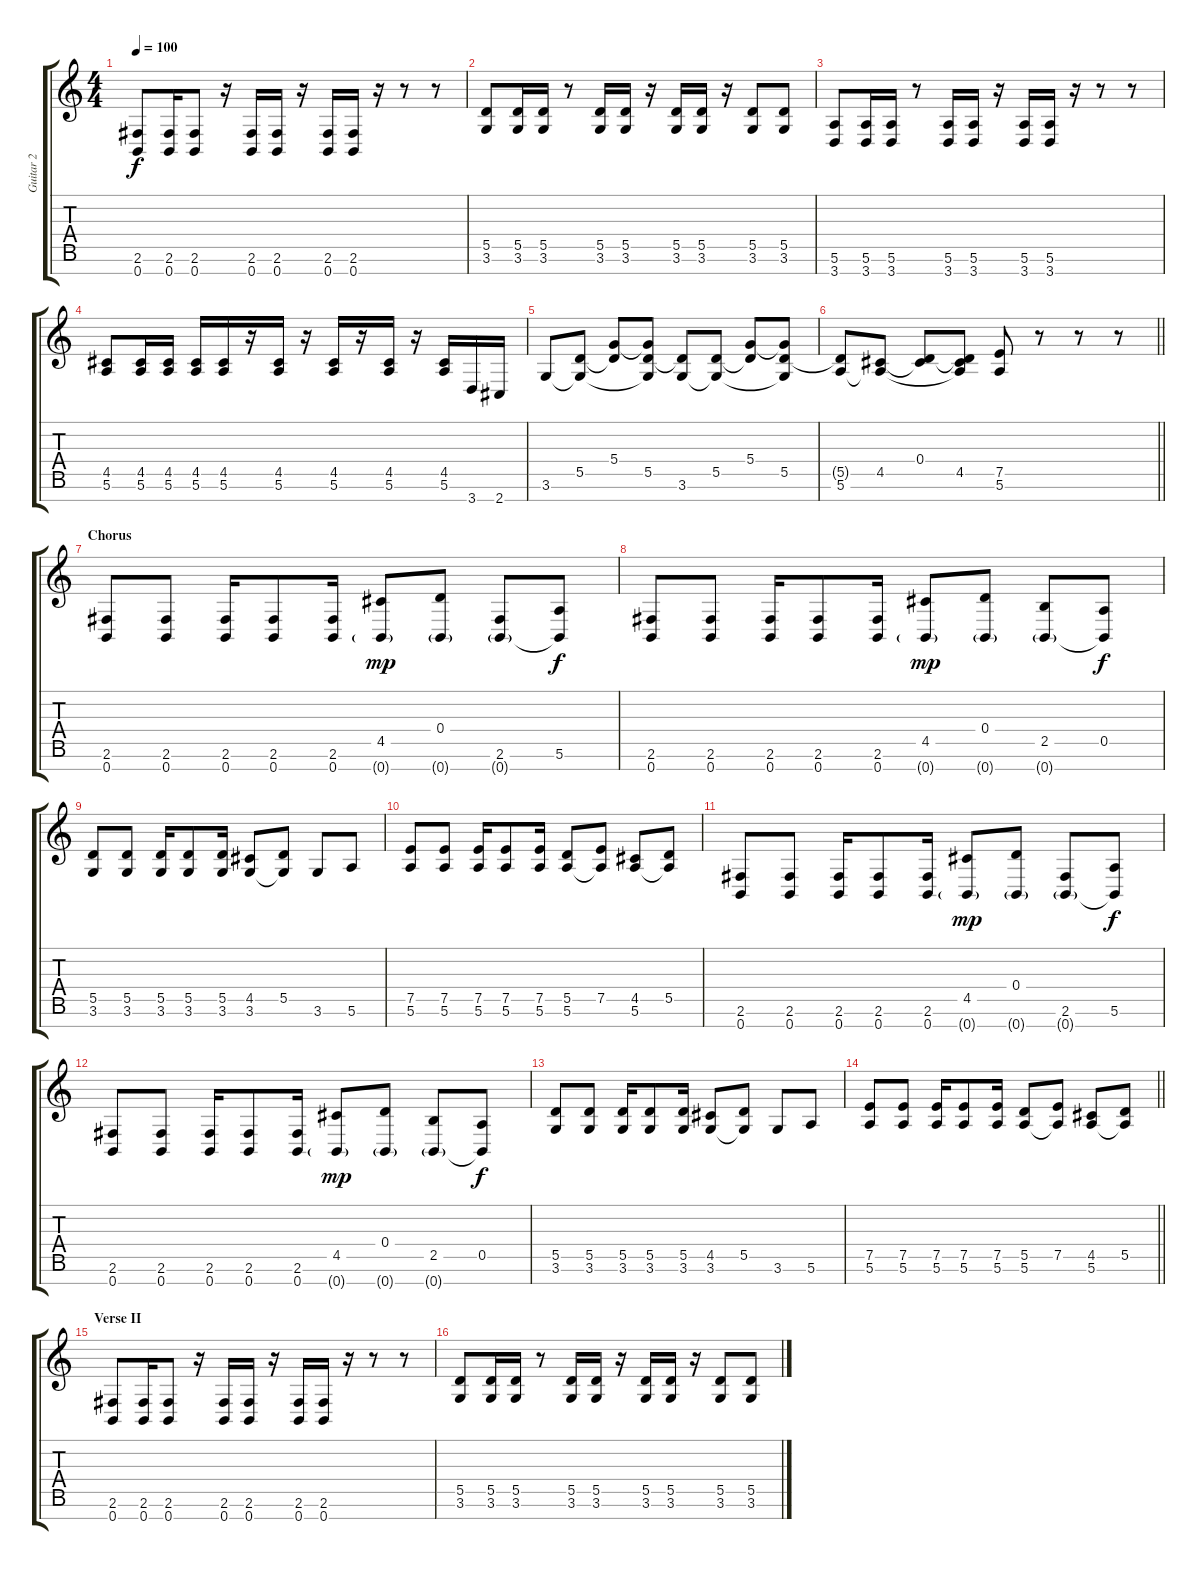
\track ("Guitar 2" "Guitar 2") {instrument overdrivenguitar}
\staff {score tabs}
\tuning (E4 B3 G3 D3 A2 E2 B1) {hide}
\ts (4 4)
\tempo 100
\clef g2
\ks c
(2.6 0.7).8{dy f} (2.6 0.7).16 (2.6 0.7).8 r.16 (2.6 0.7).16 (2.6 0.7).16 r.16 (2.6 0.7).16 (2.6 0.7).16 r.16 r.8 r.8 |
(5.5 3.6).8 (5.5 3.6).16 (5.5 3.6).16 r.8 (5.5 3.6).16 (5.5 3.6).16 r.16 (5.5 3.6).16 (5.5 3.6).16 r.16 (5.5 3.6).8 (5.5 3.6).8 |
(5.6 3.7).8 (5.6 3.7).16 (5.6 3.7).16 r.8 (5.6 3.7).16 (5.6 3.7).16 r.16 (5.6 3.7).16 (5.6 3.7).16 r.16 r.8 r.8 |
(4.5 5.6).8 (4.5 5.6).16 (4.5 5.6).16 (4.5 5.6).16 (4.5 5.6).16 r.16 (4.5 5.6).16 r.16 (4.5 5.6).16 r.16 (4.5 5.6).16 r.16 (4.5 5.6).16 3.7.16 2.7.16 |
3.6.8 (5.5 3.6{t}).8 (5.4 5.5{t}).8 (5.4{t} 5.5 3.6{t}).8 (5.5{t} 3.6).8 (5.5 3.6{t}).8 (5.4 5.5{t}).8 (5.4{t} 5.5 3.6{t}).8 |
\barLineRight lightlight
(5.5{t} 5.6).8 (4.5 5.6{t}).8 (0.4 4.5{t}).8 (0.4{t} 4.5 5.6{t}).8 (7.5 5.6).8 r.8 r.8 r.8 |
\section ("" "Chorus")
(2.6 0.7).8 (2.6 0.7).8 (2.6 0.7).16 (2.6 0.7).8 (2.6 0.7).16 (4.5 0.7{g}).8{dy mp} (0.4 0.7{g}).8 (2.6 0.7{g}).8 (5.6 0.7{t}).8{dy f} |
(2.6 0.7).8 (2.6 0.7).8 (2.6 0.7).16 (2.6 0.7).8 (2.6 0.7).16 (4.5 0.7{g}).8{dy mp} (0.4 0.7{g}).8 (2.5 0.7{g}).8 (0.5 0.7{t}).8{dy f} |
(5.5 3.6).8 (5.5 3.6).8 (5.5 3.6).16 (5.5 3.6).8 (5.5 3.6).16 (4.5 3.6).8 (5.5 3.6{t}).8 3.6.8 5.6.8 |
(7.5 5.6).8 (7.5 5.6).8 (7.5 5.6).16 (7.5 5.6).8 (7.5 5.6).16 (5.5 5.6).8 (7.5 5.6{t}).8 (4.5 5.6).8 (5.5 5.6{t}).8 |
(2.6 0.7).8 (2.6 0.7).8 (2.6 0.7).16 (2.6 0.7).8 (2.6 0.7).16 (4.5 0.7{g}).8{dy mp} (0.4 0.7{g}).8 (2.6 0.7{g}).8 (5.6 0.7{t}).8{dy f} |
(2.6 0.7).8 (2.6 0.7).8 (2.6 0.7).16 (2.6 0.7).8 (2.6 0.7).16 (4.5 0.7{g}).8{dy mp} (0.4 0.7{g}).8 (2.5 0.7{g}).8 (0.5 0.7{t}).8{dy f} |
(5.5 3.6).8 (5.5 3.6).8 (5.5 3.6).16 (5.5 3.6).8 (5.5 3.6).16 (4.5 3.6).8 (5.5 3.6{t}).8 3.6.8 5.6.8 |
\barLineRight lightlight
(7.5 5.6).8 (7.5 5.6).8 (7.5 5.6).16 (7.5 5.6).8 (7.5 5.6).16 (5.5 5.6).8 (7.5 5.6{t}).8 (4.5 5.6).8 (5.5 5.6{t}).8 |
\section ("" "Verse II")
(2.6 0.7).8 (2.6 0.7).16 (2.6 0.7).8 r.16 (2.6 0.7).16 (2.6 0.7).16 r.16 (2.6 0.7).16 (2.6 0.7).16 r.16 r.8 r.8 |
(5.5 3.6).8 (5.5 3.6).16 (5.5 3.6).16 r.8 (5.5 3.6).16 (5.5 3.6).16 r.16 (5.5 3.6).16 (5.5 3.6).16 r.16 (5.5 3.6).8 (5.5 3.6).8
